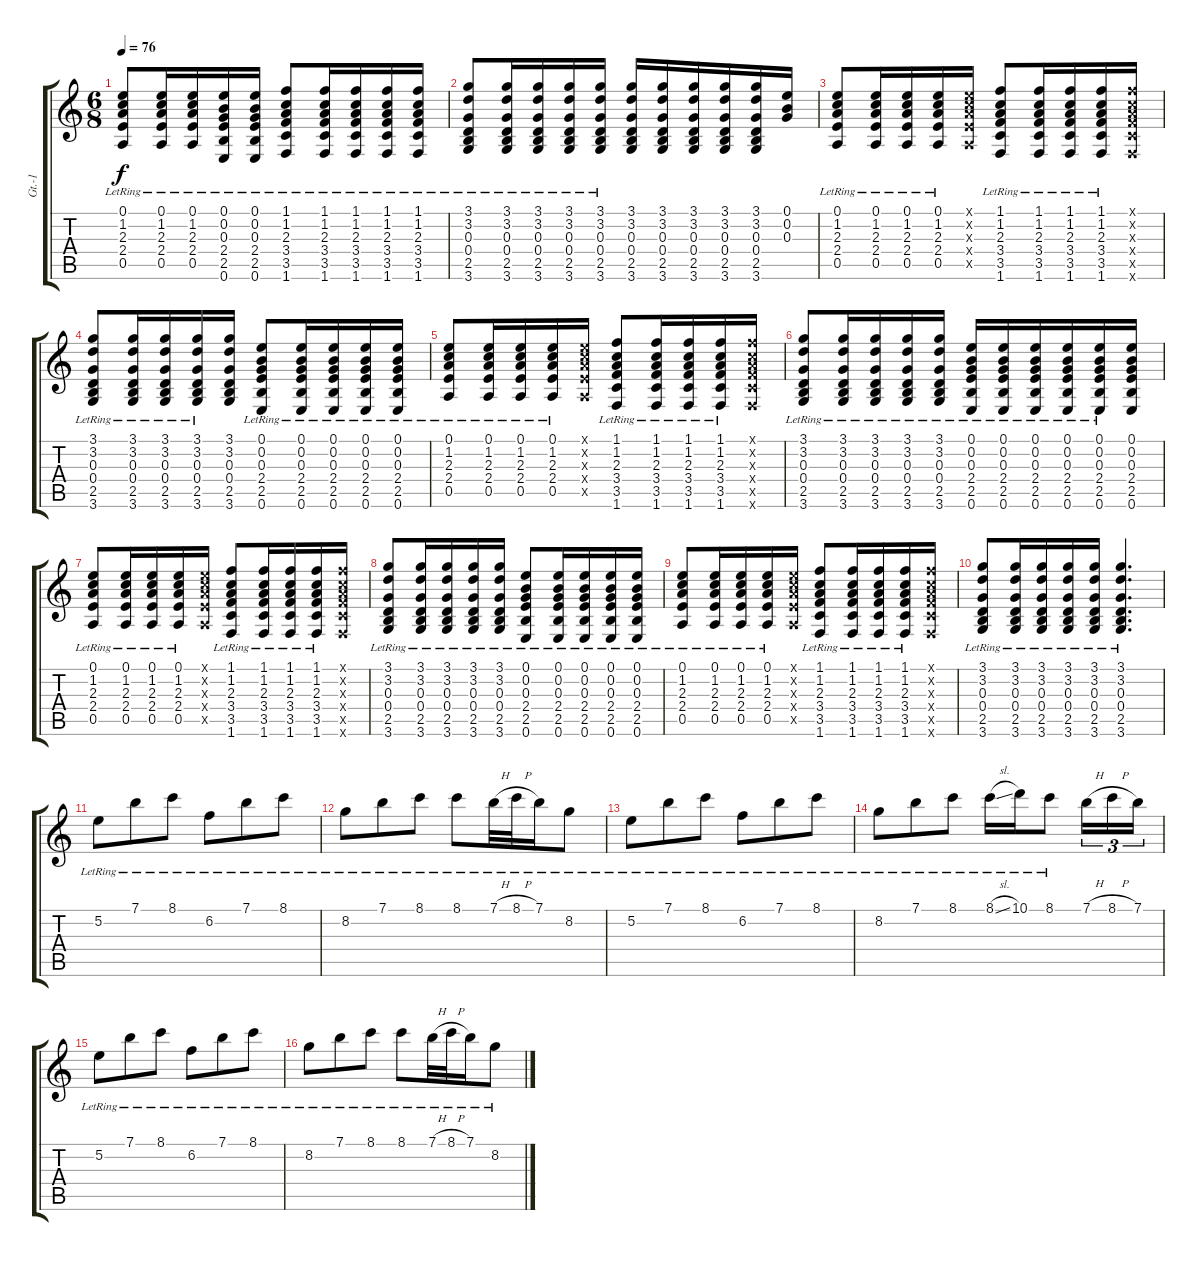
\track ("Gt.-1" "Gt.-1") {instrument acousticguitarsteel}
\staff {score tabs}
\tuning (E4 B3 G3 D3 A2 E2) {hide}
\ts (6 8)
\tempo 76
\clef g2
\ks c
(0.1{lr} 1.2{lr} 2.3{lr} 2.4{lr} 0.5{lr}).8{dy f} (0.1{lr} 1.2{lr} 2.3{lr} 2.4{lr} 0.5{lr}).16 (0.1{lr} 1.2{lr} 2.3{lr} 2.4{lr} 0.5{lr}).16 (0.1{lr} 0.2{lr} 0.3{lr} 2.4{lr} 2.5{lr} 0.6{lr}).16 (0.1{lr} 0.2{lr} 0.3{lr} 2.4{lr} 2.5{lr} 0.6{lr}).16 (1.1{lr} 1.2{lr} 2.3{lr} 3.4{lr} 3.5{lr} 1.6{lr}).8 (1.1{lr} 1.2{lr} 2.3{lr} 3.4{lr} 3.5{lr} 1.6{lr}).16 (1.1{lr} 1.2{lr} 2.3{lr} 3.4{lr} 3.5{lr} 1.6{lr}).16 (1.1{lr} 1.2{lr} 2.3{lr} 3.4{lr} 3.5{lr} 1.6{lr}).16 (1.1{lr} 1.2{lr} 2.3{lr} 3.4{lr} 3.5{lr} 1.6{lr}).16 |
(3.1{lr} 3.2{lr} 0.3{lr} 0.4{lr} 2.5{lr} 3.6{lr}).8 (3.1{lr} 3.2{lr} 0.3{lr} 0.4{lr} 2.5{lr} 3.6{lr}).16 (3.1{lr} 3.2{lr} 0.3{lr} 0.4{lr} 2.5{lr} 3.6{lr}).16 (3.1{lr} 3.2{lr} 0.3{lr} 0.4{lr} 2.5{lr} 3.6{lr}).16 (3.1{lr} 3.2{lr} 0.3{lr} 0.4{lr} 2.5{lr} 3.6{lr}).16 (3.1 3.2 0.3 0.4 2.5 3.6).16 (3.1 3.2 0.3 0.4 2.5 3.6).16 (3.1 3.2 0.3 0.4 2.5 3.6).16 (3.1 3.2 0.3 0.4 2.5 3.6).16 (3.1 3.2 0.3 0.4 2.5 3.6).16 (0.1 0.2 0.3).16 |
(0.1{lr} 1.2{lr} 2.3{lr} 2.4{lr} 0.5{lr}).8 (0.1{lr} 1.2{lr} 2.3{lr} 2.4{lr} 0.5{lr}).16 (0.1{lr} 1.2{lr} 2.3{lr} 2.4{lr} 0.5{lr}).16 (0.1{lr} 1.2{lr} 2.3{lr} 2.4{lr} 0.5{lr}).16 (0.1{x} 1.2{x} 2.3{x} 2.4{x} 0.5{x}).16 (1.1{lr} 1.2{lr} 2.3{lr} 3.4{lr} 3.5{lr} 1.6{lr}).8 (1.1{lr} 1.2{lr} 2.3{lr} 3.4{lr} 3.5{lr} 1.6{lr}).16 (1.1{lr} 1.2{lr} 2.3{lr} 3.4{lr} 3.5{lr} 1.6{lr}).16 (1.1{lr} 1.2{lr} 2.3{lr} 3.4{lr} 3.5{lr} 1.6{lr}).16 (1.1{x} 1.2{x} 2.3{x} 3.4{x} 3.5{x} 1.6{x}).16 |
(3.1{lr} 3.2{lr} 0.3{lr} 0.4{lr} 2.5{lr} 3.6{lr}).8 (3.1{lr} 3.2{lr} 0.3{lr} 0.4{lr} 2.5{lr} 3.6{lr}).16 (3.1{lr} 3.2{lr} 0.3{lr} 0.4{lr} 2.5{lr} 3.6{lr}).16 (3.1{lr} 3.2{lr} 0.3{lr} 0.4{lr} 2.5{lr} 3.6{lr}).16 (3.1 3.2 0.3 0.4 2.5 3.6).16 (0.1{lr} 0.2{lr} 0.3{lr} 2.4{lr} 2.5{lr} 0.6{lr}).8 (0.1{lr} 0.2{lr} 0.3{lr} 2.4{lr} 2.5{lr} 0.6{lr}).16 (0.1{lr} 0.2{lr} 0.3{lr} 2.4{lr} 2.5{lr} 0.6{lr}).16 (0.1{lr} 0.2{lr} 0.3{lr} 2.4{lr} 2.5{lr} 0.6{lr}).16 (0.1{lr} 0.2{lr} 0.3{lr} 2.4{lr} 2.5{lr} 0.6{lr}).16 |
(0.1{lr} 1.2{lr} 2.3{lr} 2.4{lr} 0.5{lr}).8 (0.1{lr} 1.2{lr} 2.3{lr} 2.4{lr} 0.5{lr}).16 (0.1{lr} 1.2{lr} 2.3{lr} 2.4{lr} 0.5{lr}).16 (0.1{lr} 1.2{lr} 2.3{lr} 2.4{lr} 0.5{lr}).16 (0.1{x} 1.2{x} 2.3{x} 2.4{x} 0.5{x}).16 (1.1{lr} 1.2{lr} 2.3{lr} 3.4{lr} 3.5{lr} 1.6{lr}).8 (1.1{lr} 1.2{lr} 2.3{lr} 3.4{lr} 3.5{lr} 1.6{lr}).16 (1.1{lr} 1.2{lr} 2.3{lr} 3.4{lr} 3.5{lr} 1.6{lr}).16 (1.1{lr} 1.2{lr} 2.3{lr} 3.4{lr} 3.5{lr} 1.6{lr}).16 (1.1{x} 1.2{x} 2.3{x} 3.4{x} 3.5{x} 1.6{x}).16 |
(3.1{lr} 3.2{lr} 0.3{lr} 0.4{lr} 2.5{lr} 3.6{lr}).8 (3.1{lr} 3.2{lr} 0.3{lr} 0.4{lr} 2.5{lr} 3.6{lr}).16 (3.1{lr} 3.2{lr} 0.3{lr} 0.4{lr} 2.5{lr} 3.6{lr}).16 (3.1{lr} 3.2{lr} 0.3{lr} 0.4{lr} 2.5{lr} 3.6{lr}).16 (3.1{lr} 3.2{lr} 0.3{lr} 0.4{lr} 2.5{lr} 3.6{lr}).16 (0.1{lr} 0.2{lr} 0.3{lr} 2.4{lr} 2.5{lr} 0.6{lr}).16 (0.1{lr} 0.2{lr} 0.3{lr} 2.4{lr} 2.5{lr} 0.6{lr}).16 (0.1{lr} 0.2{lr} 0.3{lr} 2.4{lr} 2.5{lr} 0.6{lr}).16 (0.1{lr} 0.2{lr} 0.3{lr} 2.4{lr} 2.5{lr} 0.6{lr}).16 (0.1{lr} 0.2{lr} 0.3{lr} 2.4{lr} 2.5{lr} 0.6{lr}).16 (0.1 0.2 0.3 2.4 2.5 0.6).16 |
(0.1{lr} 1.2{lr} 2.3{lr} 2.4{lr} 0.5{lr}).8 (0.1{lr} 1.2{lr} 2.3{lr} 2.4{lr} 0.5{lr}).16 (0.1{lr} 1.2{lr} 2.3{lr} 2.4{lr} 0.5{lr}).16 (0.1{lr} 1.2{lr} 2.3{lr} 2.4{lr} 0.5{lr}).16 (0.1{x} 1.2{x} 2.3{x} 2.4{x} 0.5{x}).16 (1.1{lr} 1.2{lr} 2.3{lr} 3.4{lr} 3.5{lr} 1.6{lr}).8 (1.1{lr} 1.2{lr} 2.3{lr} 3.4{lr} 3.5{lr} 1.6{lr}).16 (1.1{lr} 1.2{lr} 2.3{lr} 3.4{lr} 3.5{lr} 1.6{lr}).16 (1.1{lr} 1.2{lr} 2.3{lr} 3.4{lr} 3.5{lr} 1.6{lr}).16 (1.1{x} 1.2{x} 2.3{x} 3.4{x} 3.5{x} 1.6{x}).16 |
(3.1{lr} 3.2{lr} 0.3{lr} 0.4{lr} 2.5{lr} 3.6{lr}).8 (3.1{lr} 3.2{lr} 0.3{lr} 0.4{lr} 2.5{lr} 3.6{lr}).16 (3.1{lr} 3.2{lr} 0.3{lr} 0.4{lr} 2.5{lr} 3.6{lr}).16 (3.1{lr} 3.2{lr} 0.3{lr} 0.4{lr} 2.5{lr} 3.6{lr}).16 (3.1{lr} 3.2{lr} 0.3{lr} 0.4{lr} 2.5{lr} 3.6{lr}).16 (0.1{lr} 0.2{lr} 0.3{lr} 2.4{lr} 2.5{lr} 0.6{lr}).8 (0.1{lr} 0.2{lr} 0.3{lr} 2.4{lr} 2.5{lr} 0.6{lr}).16 (0.1{lr} 0.2{lr} 0.3{lr} 2.4{lr} 2.5{lr} 0.6{lr}).16 (0.1{lr} 0.2{lr} 0.3{lr} 2.4{lr} 2.5{lr} 0.6{lr}).16 (0.1{lr} 0.2{lr} 0.3{lr} 2.4{lr} 2.5{lr} 0.6{lr}).16 |
(0.1{lr} 1.2{lr} 2.3{lr} 2.4{lr} 0.5{lr}).8 (0.1{lr} 1.2{lr} 2.3{lr} 2.4{lr} 0.5{lr}).16 (0.1{lr} 1.2{lr} 2.3{lr} 2.4{lr} 0.5{lr}).16 (0.1{lr} 1.2{lr} 2.3{lr} 2.4{lr} 0.5{lr}).16 (0.1{x} 1.2{x} 2.3{x} 2.4{x} 0.5{x}).16 (1.1{lr} 1.2{lr} 2.3{lr} 3.4{lr} 3.5{lr} 1.6{lr}).8 (1.1{lr} 1.2{lr} 2.3{lr} 3.4{lr} 3.5{lr} 1.6{lr}).16 (1.1{lr} 1.2{lr} 2.3{lr} 3.4{lr} 3.5{lr} 1.6{lr}).16 (1.1{lr} 1.2{lr} 2.3{lr} 3.4{lr} 3.5{lr} 1.6{lr}).16 (1.1{x} 1.2{x} 2.3{x} 3.4{x} 3.5{x} 1.6{x}).16 |
(3.1{lr} 3.2{lr} 0.3{lr} 0.4{lr} 2.5{lr} 3.6{lr}).8 (3.1{lr} 3.2{lr} 0.3{lr} 0.4{lr} 2.5{lr} 3.6{lr}).16 (3.1{lr} 3.2{lr} 0.3{lr} 0.4{lr} 2.5{lr} 3.6{lr}).16 (3.1{lr} 3.2{lr} 0.3{lr} 0.4{lr} 2.5{lr} 3.6{lr}).16 (3.1{lr} 3.2{lr} 0.3{lr} 0.4{lr} 2.5{lr} 3.6{lr}).16 (3.1{lr} 3.2{lr} 0.3{lr} 0.4{lr} 2.5{lr} 3.6{lr}).4{d} |
5.2{lr}.8 7.1{lr}.8 8.1{lr}.8 6.2{lr}.8 7.1{lr}.8 8.1{lr}.8 |
8.2{lr}.8 7.1{lr}.8 8.1{lr}.8 8.1{lr}.8 7.1{h lr}.32 8.1{h lr}.32 7.1{lr}.16 8.2{lr}.8 |
5.2{lr}.8 7.1{lr}.8 8.1{lr}.8 6.2{lr}.8 7.1{lr}.8 8.1{lr}.8 |
8.2{lr}.8 7.1{lr}.8 8.1{lr}.8 8.1{sl lr}.16 10.1{lr}.16 8.1{lr}.8 7.1{h}.16{tu (3 2)} 8.1{h}.16{tu (3 2)} 7.1.16{tu (3 2)} |
5.2{lr}.8 7.1{lr}.8 8.1{lr}.8 6.2{lr}.8 7.1{lr}.8 8.1{lr}.8 |
8.2{lr}.8 7.1{lr}.8 8.1{lr}.8 8.1{lr}.8 7.1{h lr}.32 8.1{h lr}.32 7.1{lr}.16 8.2{lr}.8
